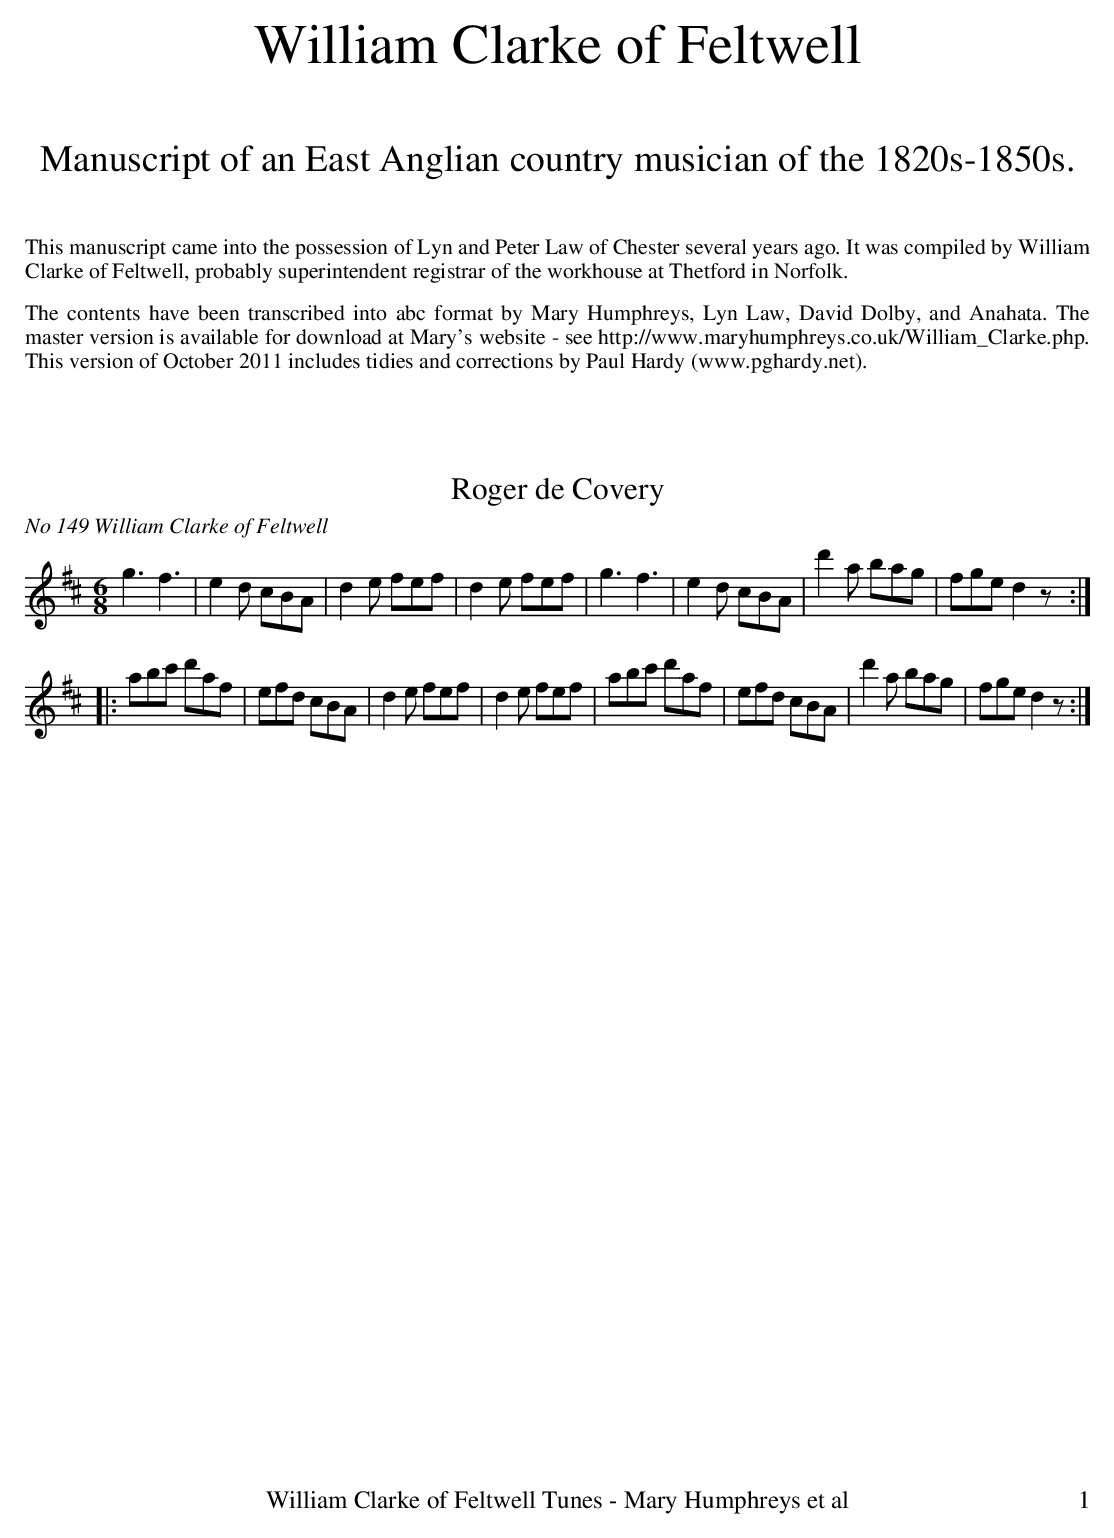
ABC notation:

X:1
T:Roger de Covery
O:No 149 William Clarke of Feltwell
M:6/8
L:1/8
K:D
g3f3|e2d cBA|d2e fef|d2 e fef|g3 f3|e2d cBA|d'2 a bag|fge d2z:|
|:abc' d'af|efd cBA|d2 e fef|d2 e fef|abc' d'af|efd cBA|d'2a bag|fge d2z:|
